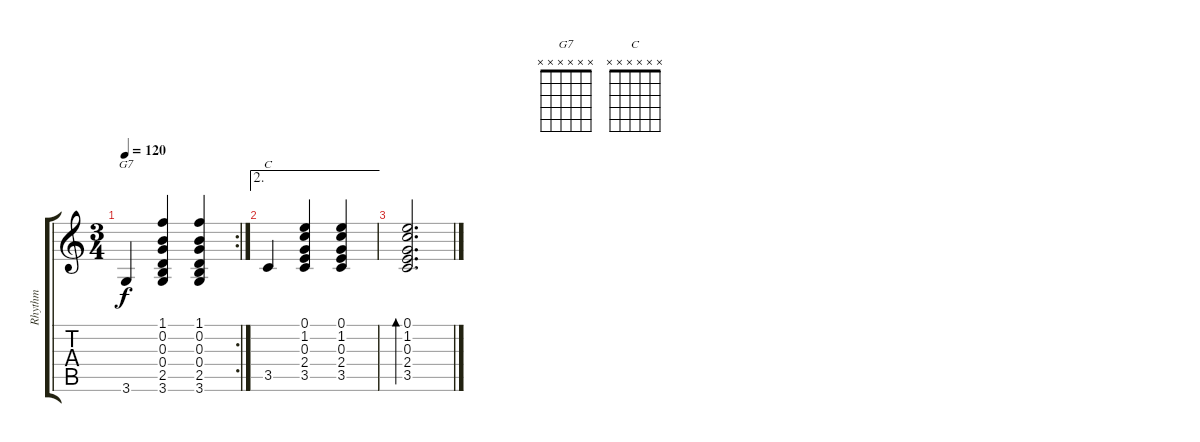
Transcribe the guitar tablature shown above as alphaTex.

\track ("Rhythm" "Rhythm") {instrument acousticguitarsteel}
\staff {score tabs}
\tuning (E4 B3 G3 D3 A2 E2) {hide}
\chord ("G7" x x x x x x)
\chord ("C" x x x x x x)
\rc 2
\ts (3 4)
\tempo 120
\clef g2
\ks c
3.6.4{ch "G7" dy f} (1.1 0.2 0.3 0.4 2.5 3.6).4 (1.1 0.2 0.3 0.4 2.5 3.6).4 |
\ae 2
3.5.4{ch "C"} (0.1 1.2 0.3 2.4 3.5).4 (0.1 1.2 0.3 2.4 3.5).4 |
(0.1 1.2 0.3 2.4 3.5).2{d bd 240}
